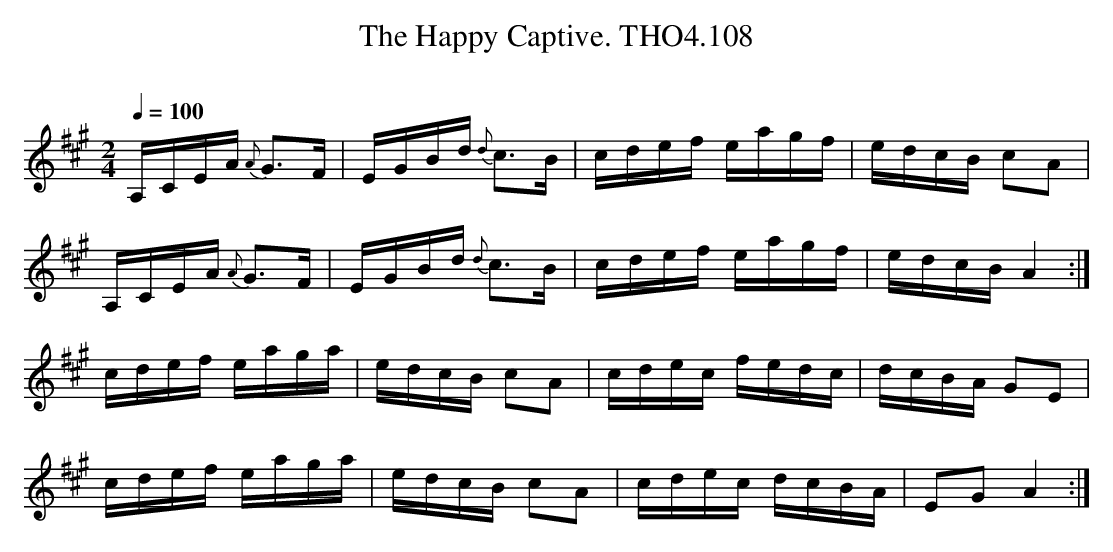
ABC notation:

X:1
T:Happy Captive. THO4.108, The
O:
M:2/4
L:1/16
Q:1/4=100
K:A
A,CEA {A}G3F|EGBd {d}c3B|cdef eagf|edcB c2A2|
A,CEA {A}G3F|EGBd {d}c3B|cdef eagf|edcB A4:|
cdef eaga|edcB c2A2|cdec fedc|dcBA G2E2|
cdef eaga|edcB c2A2|cdec dcBA|E2G2 A4:|
